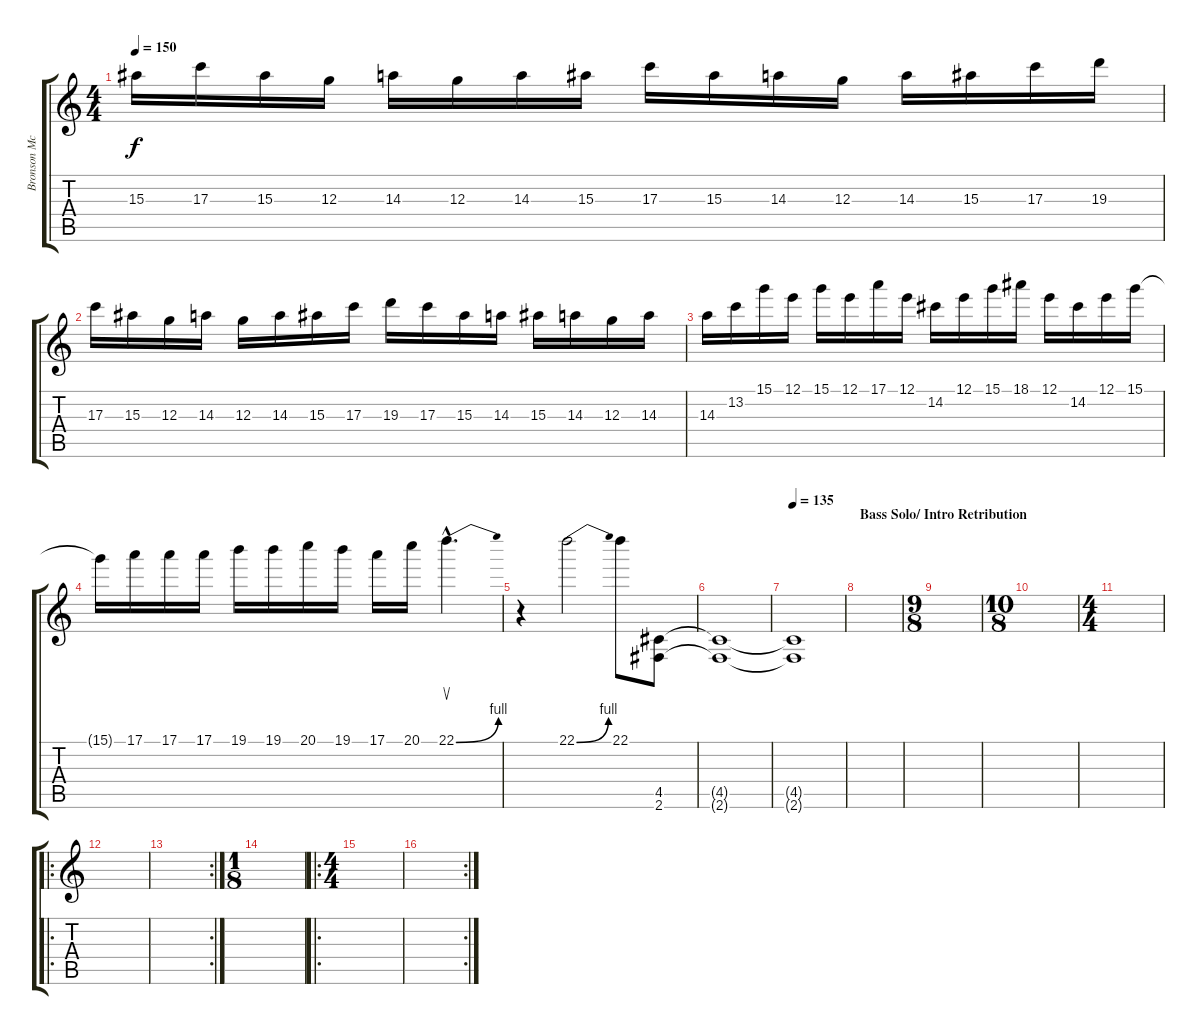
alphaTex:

\track ("Bronson McDowall (Guitar)" "Bronson Mc") {instrument distortionguitar}
\staff {score tabs}
\tuning (E4 B3 G3 D3 A2 E2) {hide}
\ts (4 4)
\tempo 150
\clef g2
\ks c
15.3.16{dy f} 17.3.16 15.3.16 12.3.16 14.3.16 12.3.16 14.3.16 15.3.16 17.3.16 15.3.16 14.3.16 12.3.16 14.3.16 15.3.16 17.3.16 19.3.16 |
17.3.16 15.3.16 12.3.16 14.3.16 12.3.16 14.3.16 15.3.16 17.3.16 19.3.16 17.3.16 15.3.16 14.3.16 15.3.16 14.3.16 12.3.16 14.3.16 |
14.3.16 13.2.16 15.1.16 12.1.16 15.1.16 12.1.16 17.1.16 12.1.16 14.2.16 12.1.16 15.1.16 18.1.16 12.1.16 14.2.16 12.1.16 15.1.16 |
15.1{t}.16 17.1.16 17.1.16 17.1.16 19.1.16 19.1.16 20.1.16 19.1.16 17.1.16 20.1.16 22.1{be (bend 0 0 60 4) hac}.4{d su} |
r.4 22.1{be (bend 0 0 60 4)}.2 22.1.8 (4.5 2.6).8 |
(4.5{t} 2.6{t}).1 |
\tempo 135
(4.5{t} 2.6{t}).1 |
\section ("" "Bass Solo/ Intro Retribution")
|
\ts (9 8)
|
\ts (10 8)
|
\ts (4 4)
|
\ro
|
\rc 2
|
\ts (1 8)
|
\ro
\ts (4 4)
|
\rc 2
